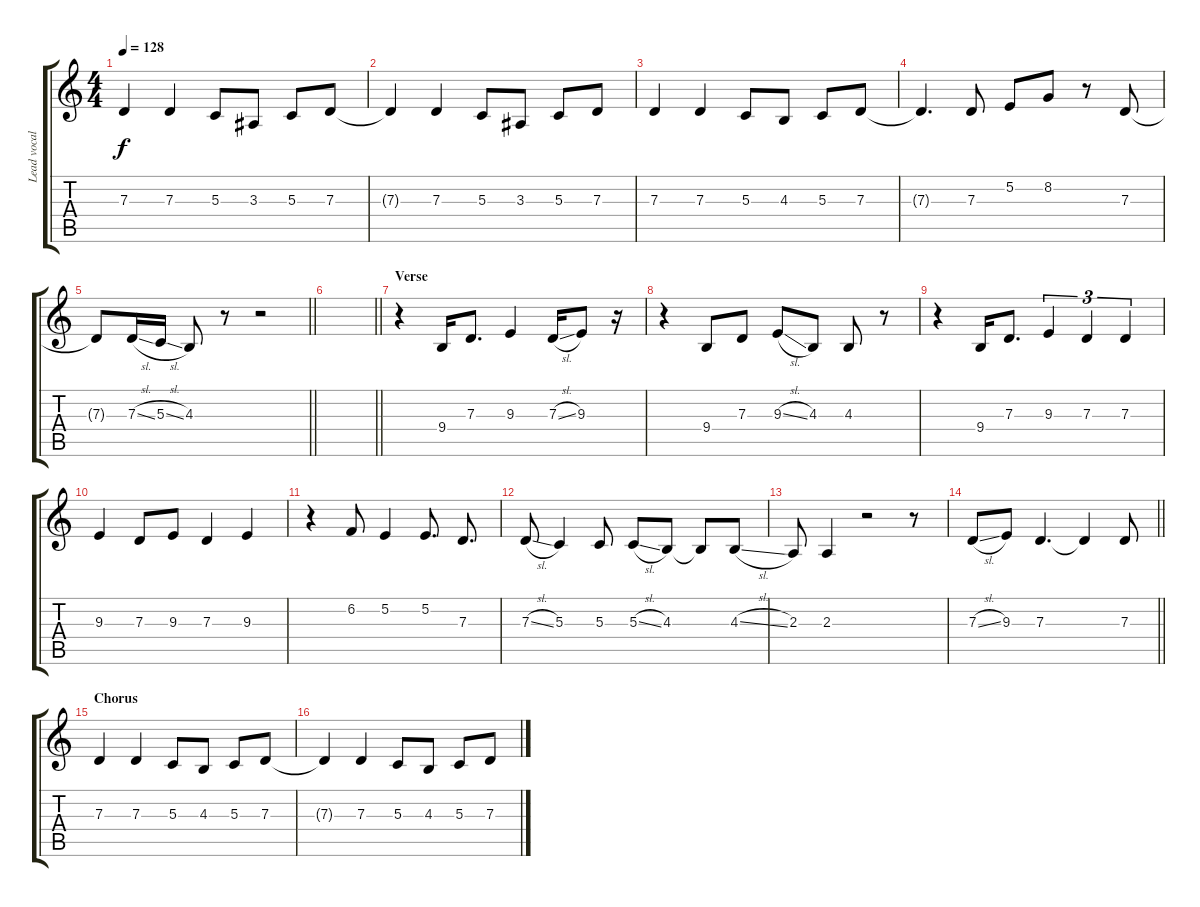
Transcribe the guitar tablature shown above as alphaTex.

\track ("Lead vocal" "Lead vocal") {instrument lead1square}
\staff {score tabs}
\tuning (E4 B3 G3 D3 A2 E2) {hide}
\ts (4 4)
\tempo 128
\clef g2
\ks c
7.3{t}.4{dy f} 7.3.4 5.3.8 3.3.8 5.3.8 7.3.8 |
7.3{t}.4 7.3.4 5.3.8 3.3.8 5.3.8 7.3.8 |
7.3.4 7.3.4 5.3.8 4.3.8 5.3.8 7.3.8 |
7.3{t}.4{d} 7.3.8 5.2.8 8.2.8 r.8 7.3.8 |
\barLineRight lightlight
7.3{t}.8 7.3{sl}.16 5.3{sl}.16 4.3.8 r.8 r.2 |
\barLineRight lightlight
|
\section ("" "Verse")
r.4 9.4.16 7.3.8{d} 9.3.4 7.3{sl}.16 9.3.8 r.16 |
r.4 9.4.8 7.3.8 9.3{sl}.8 4.3.8 4.3.8 r.8 |
r.4 9.4.16 7.3.8{d} 9.3.4{tu (3 2)} 7.3.4{tu (3 2)} 7.3.4{tu (3 2)} |
9.3.4 7.3.8 9.3.8 7.3.4 9.3.4 |
r.4 6.2.8 5.2.4 5.2.8{d} 7.3.8{d} |
7.3{sl}.8 5.3.4 5.3.8 5.3{sl}.8 4.3.8 4.3{t}.8 4.3{sl}.8 |
2.3.8 2.3.4 r.2 r.8 |
\barLineRight lightlight
7.3{sl}.8 9.3.8 7.3.4{d} 7.3{t}.4 7.3.8 |
\section ("" "Chorus")
7.3.4 7.3.4 5.3.8 4.3.8 5.3.8 7.3.8 |
7.3{t}.4 7.3.4 5.3.8 4.3.8 5.3.8 7.3.8
